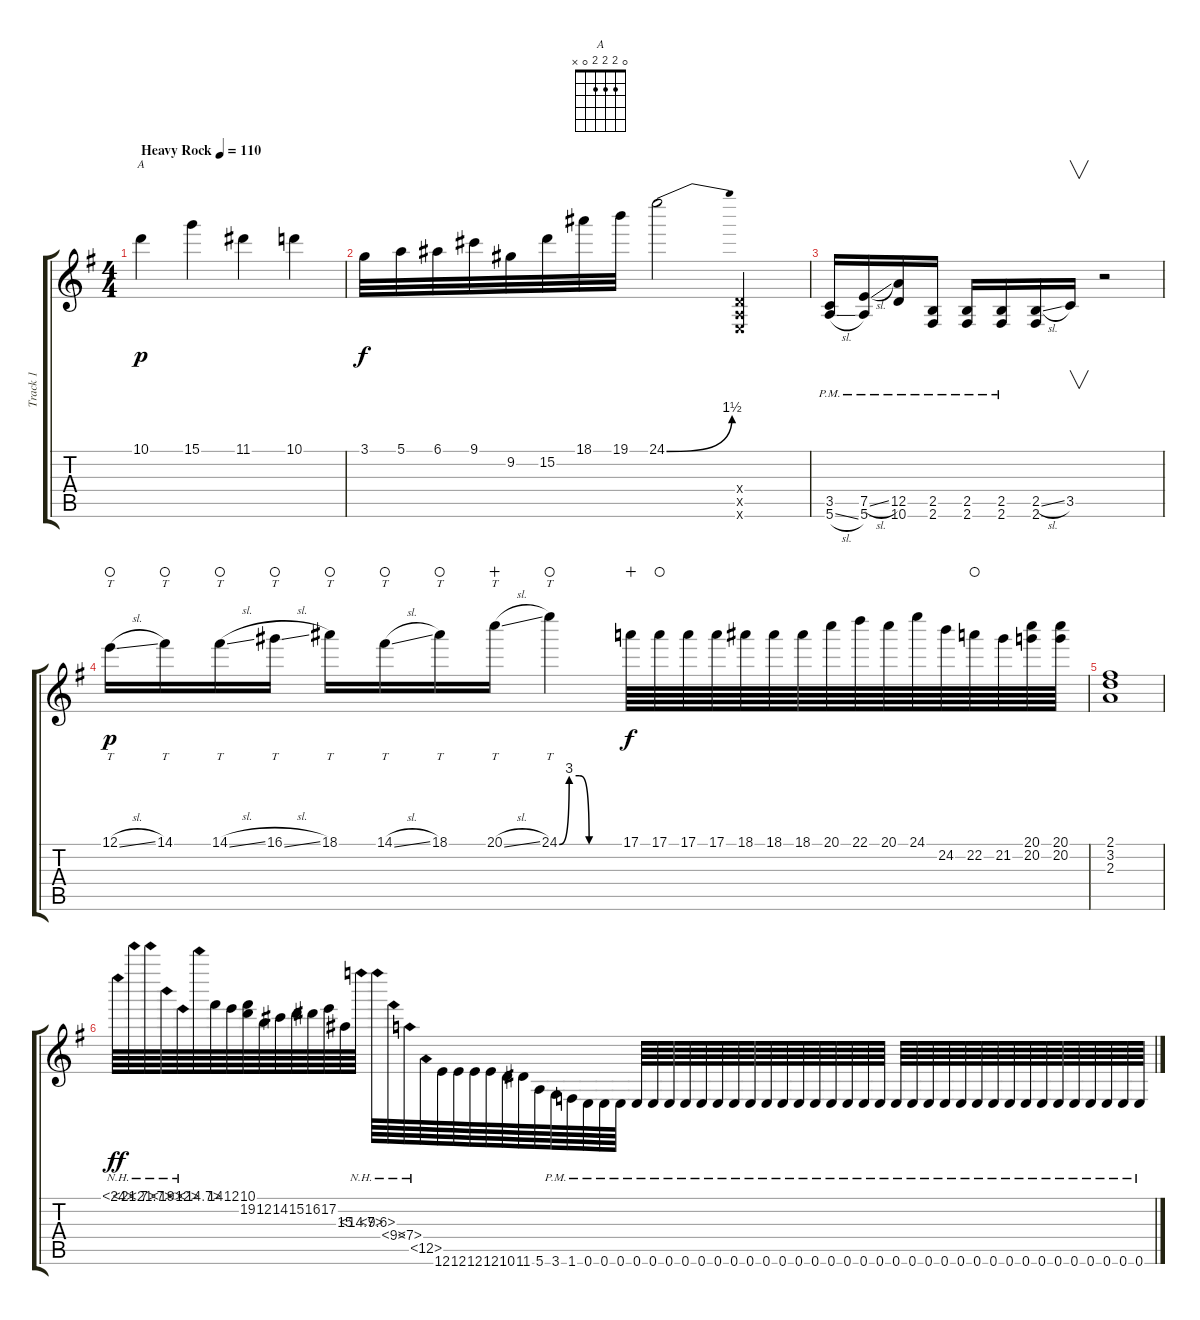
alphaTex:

\track ("Track 1" "Track 1") {instrument distortionguitar}
\staff {score tabs}
\tuning (E4 B3 G3 D3 A2 E2) {hide}
\chord ("A" 0 2 2 2 0 x)
\ts (4 4)
\tempo (110 "Heavy Rock")
\clef g2
\ks g
10.1.4{ch "A" dy p instrument distortionguitar} 15.1.4 11.1.4 10.1.4 |
3.1.32{dy f} 5.1.32 6.1.32 9.1.32 9.2.32 15.2.32 18.1.32 19.1.32 24.1{be (bend 0 0 60 6)}.2 (0.4{x} 0.5{x} 0.6{x}).4 |
(3.5{pm} 5.6{sl pm}).16 (7.5{sl pm} 5.6{pm}).16 (12.5{pm} 10.6{pm}).16 (2.5{pm} 2.6{pm}).16 (2.5{pm} 2.6{pm}).16 (2.5{pm} 2.6{pm}).16 (2.5{sl} 2.6).16 3.5.16{v} r.2 |
12.1{sl}.16{tt dy p waho} 14.1.16{tt waho} 14.1{sl}.16{tt waho} 16.1{sl}.16{tt waho} 18.1.16{tt waho} 14.1{sl}.16{tt waho} 18.1.16{tt waho} 20.1{sl}.16{tt wahc} 24.1{be (custom 0 0 10 12 20 12 30 0 60 0)}.4{tt waho} 17.1.64{dy f wahc} 17.1.64{waho} 17.1.64 17.1.64 18.1.64 18.1.64 18.1.64 20.1.64 22.1.64 20.1.64 24.1.64 24.2.64 22.2.64{waho} 21.2.64 (20.1 20.2).64 (20.1 20.2).64 |
(2.1 3.2 2.3).1 |
24.1{nh}.64{dy ff} 22.1{nh}.64 21.1{nh}.64 19.1{nh}.64 18.1{nh}.64 15.1{nh}.64 14.1.64 12.1.64 (10.1 19.2).64 12.2.64 14.2.64 15.2.64 16.2.64 17.2.64 15.3.64 14.3{nh}.64 10.3{nh}.64 9.4{nh}.64 7.4{nh}.64 12.5{nh}.64 12.6.64 12.6.64 12.6.64 12.6.64 10.6.64 11.6.64 5.6.64 3.6{pm}.64 1.6{pm}.64 0.6{pm}.64 0.6{pm}.64 0.6{pm}.64 0.6{pm}.64 0.6{pm}.64 0.6{pm}.64 0.6{pm}.64 0.6{pm}.64 0.6{pm}.64 0.6{pm}.64 0.6{pm}.64 0.6{pm}.64 0.6{pm}.64 0.6{pm}.64 0.6{pm}.64 0.6{pm}.64 0.6{pm}.64 0.6{pm}.64 0.6{pm}.64 0.6{pm}.64 0.6{pm}.64 0.6{pm}.64 0.6{pm}.64 0.6{pm}.64 0.6{pm}.64 0.6{pm}.64 0.6{pm}.64 0.6{pm}.64 0.6{pm}.64 0.6{pm}.64 0.6{pm}.64 0.6{pm}.64 0.6{pm}.64 0.6{pm}.64 0.6{pm}.64
